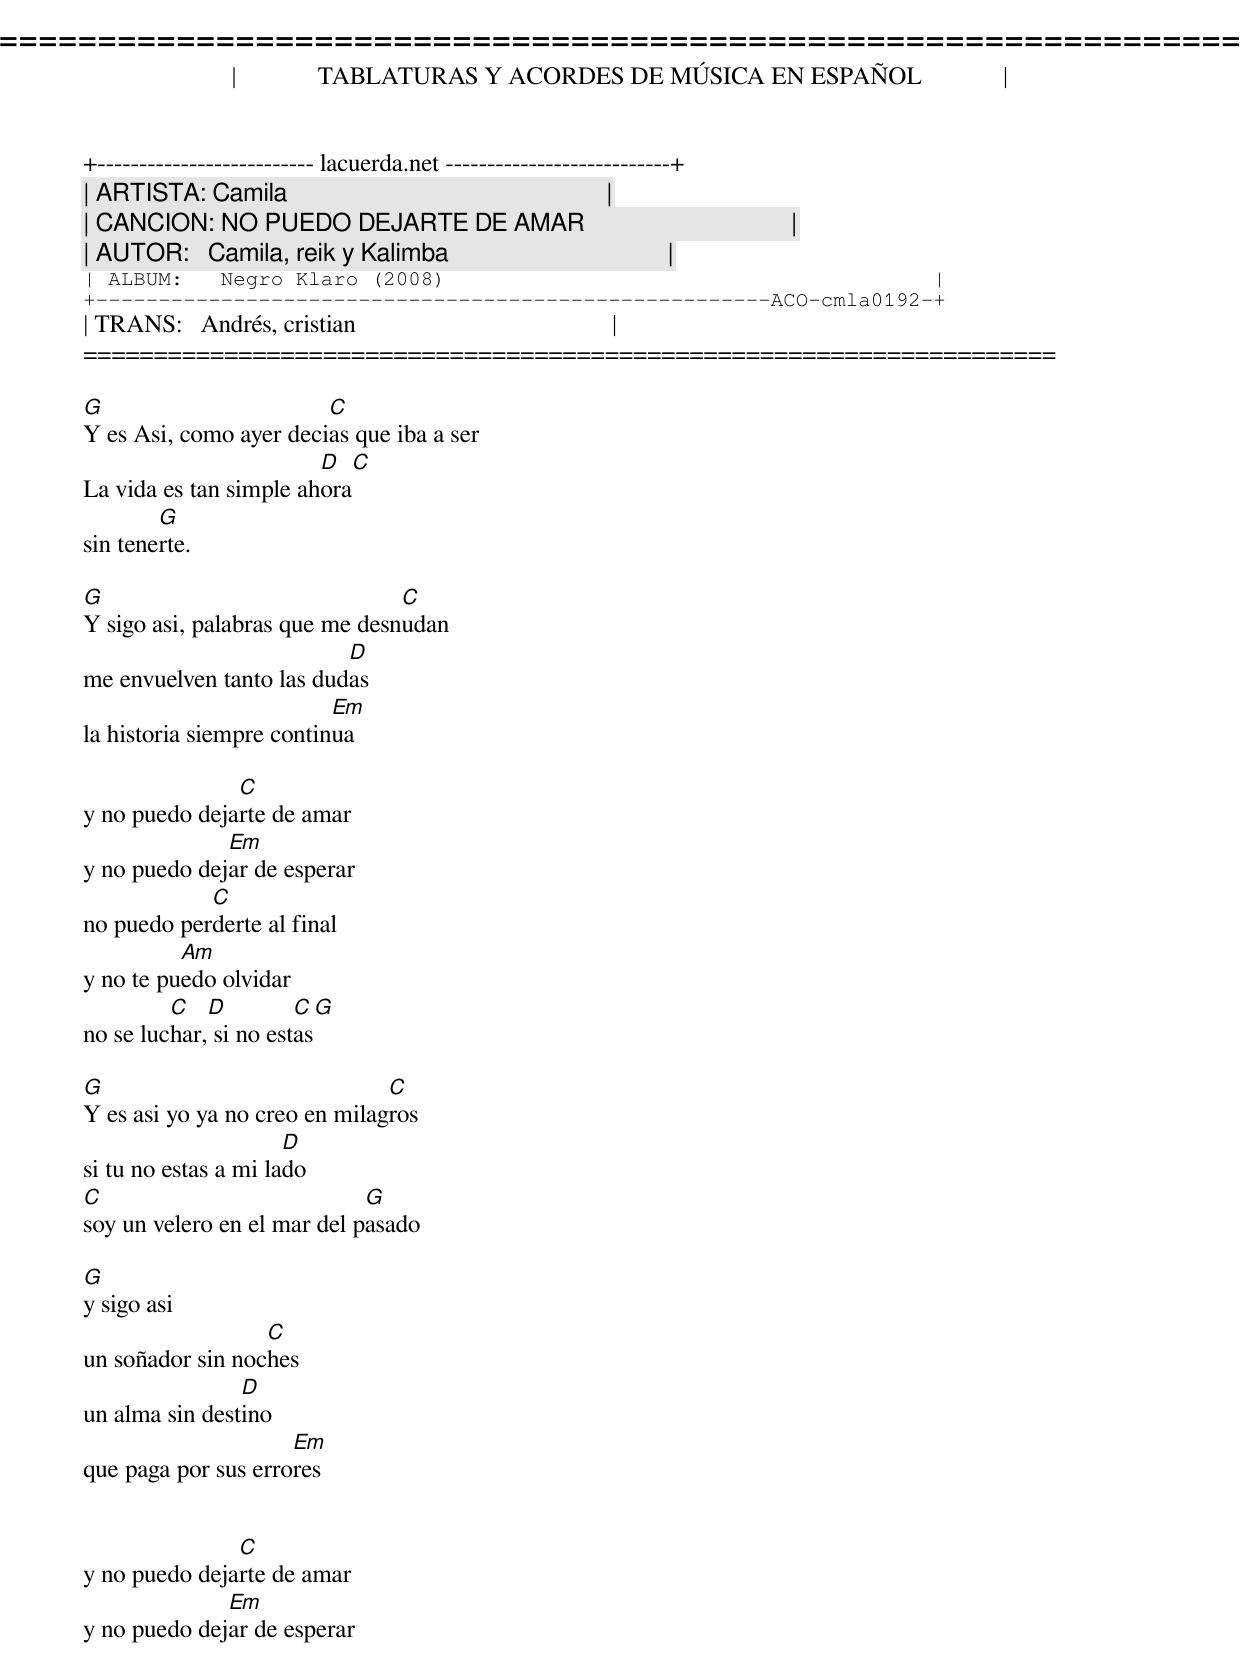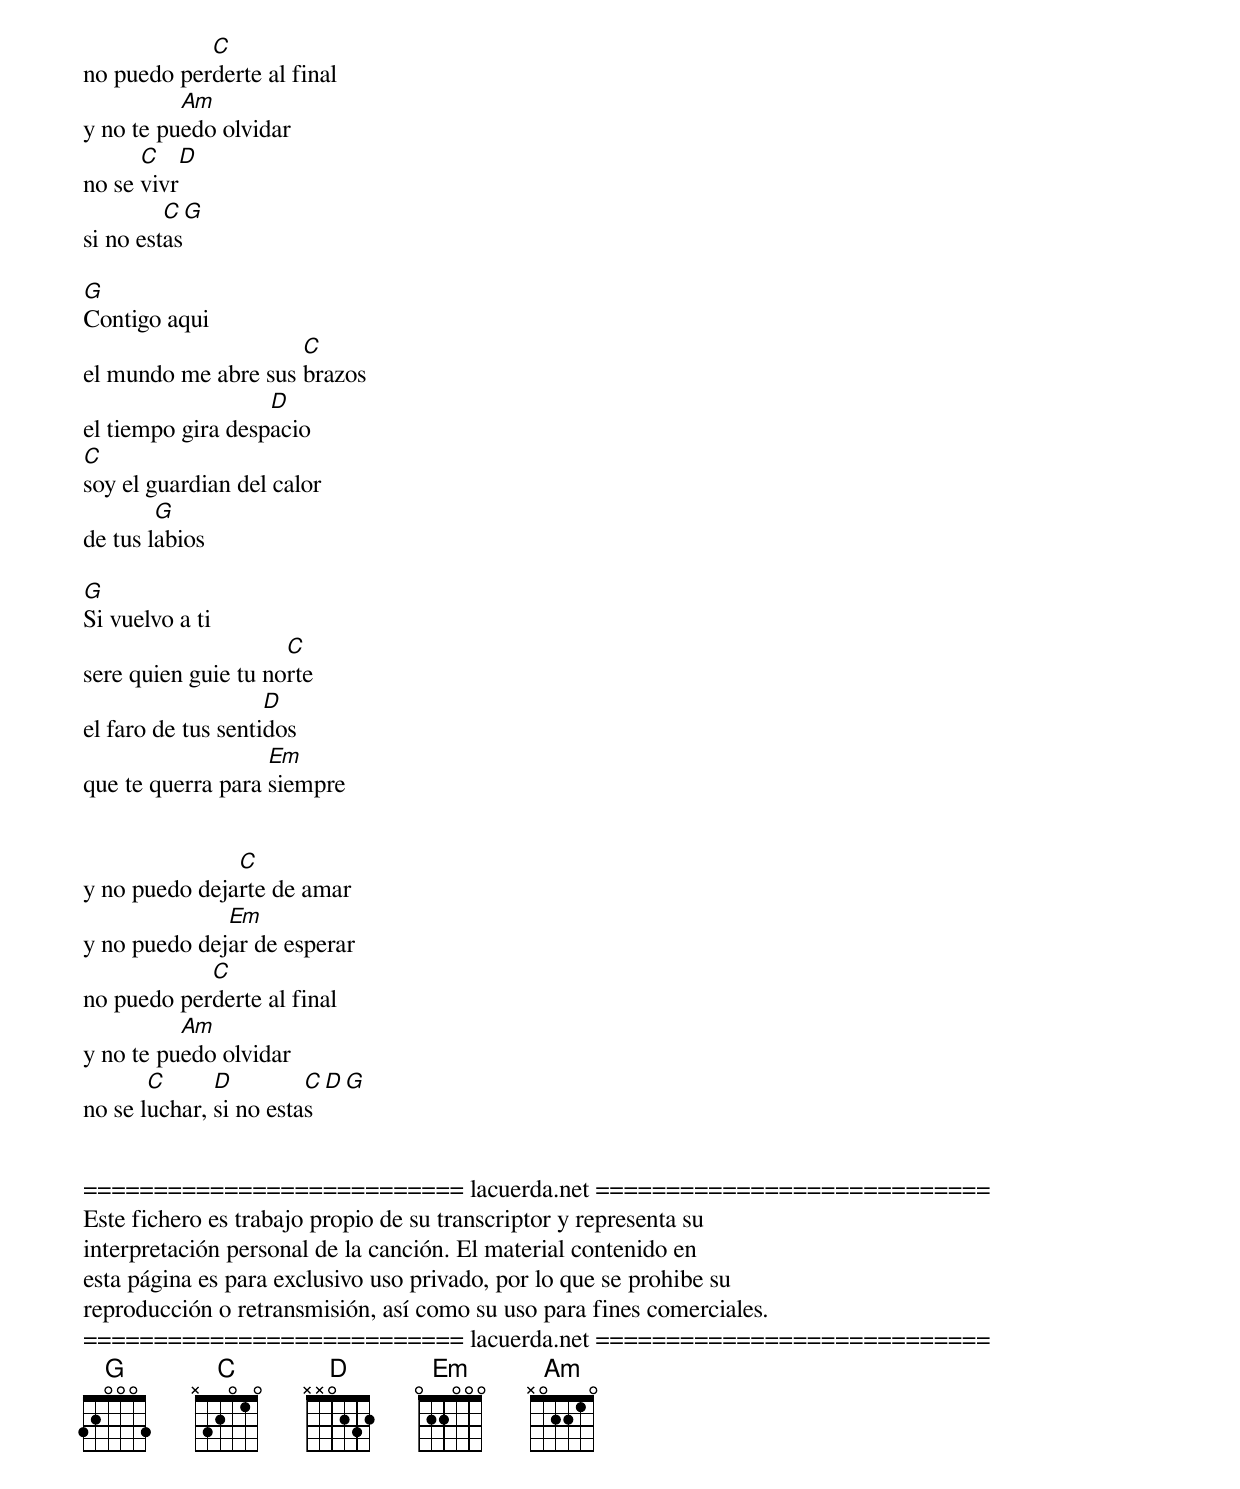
=====================================================================
|             TABLATURAS Y ACORDES DE MÚSICA EN ESPAÑOL             |
+-------------------------- lacuerda.net ---------------------------+
| ARTISTA: Camila                                                   |
| CANCION: NO PUEDO DEJARTE DE AMAR                                 |
| AUTOR:   Camila, reik y Kalimba                                   |
| ALBUM:   Negro Klaro (2008)                                       |
+------------------------------------------------------ACO-cmla0192-+
| TRANS:   Andrés, cristian                                         |
=====================================================================

G                       C
Y es Asi, como ayer decias que iba a ser
                        D      C
La vida es tan simple ahora
        G
sin tenerte.

G                               C
Y sigo asi, palabras que me desnudan
                          D
me envuelven tanto las dudas
                          Em
la historia siempre continua

               C
y no puedo dejarte de amar
              Em
y no puedo dejar de esperar
            C
no puedo perderte al final
          Am
y no te puedo olvidar
         C   D         C     G
no se luchar, si no estas

G                              C
Y es asi yo ya no creo en milagros
                      D
si tu no estas a mi lado
C                            G
soy un velero en el mar del pasado

G
y sigo asi
                  C
un soñador sin noches
                D
un alma sin destino
                     Em
que paga por sus errores


               C
y no puedo dejarte de amar
              Em
y no puedo dejar de esperar
            C
no puedo perderte al final
          Am
y no te puedo olvidar
      C     D
no se vivr
         C    G
si no estas

G
Contigo aqui
                     C
el mundo me abre sus brazos
                   D
el tiempo gira despacio
C
soy el guardian del calor
        G
de tus labios

G
Si vuelvo a ti
                     C
sere quien guie tu norte
                    D
el faro de tus sentidos
                   Em
que te querra para siempre


               C
y no puedo dejarte de amar
              Em
y no puedo dejar de esperar
            C
no puedo perderte al final
          Am
y no te puedo olvidar
       C      D         C   D   G
no se luchar, si no estas


=========================== lacuerda.net ============================
Este fichero es trabajo propio de su transcriptor y representa su
interpretación personal de la canción. El material contenido en
esta página es para exclusivo uso privado, por lo que se prohibe su
reproducción o retransmisión, así como su uso para fines comerciales.
=========================== lacuerda.net ============================
